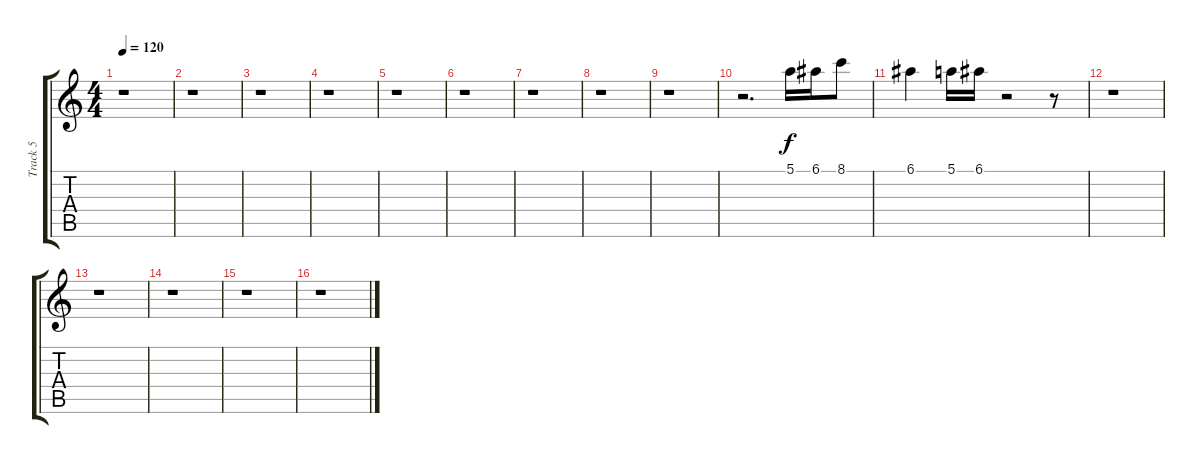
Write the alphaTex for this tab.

\track ("Track 5" "Track 5") {instrument acousticguitarnylon}
\staff {score tabs}
\tuning (E4 B3 G3 D3 A2 E2) {hide}
\ts (4 4)
\tempo 120
\clef g2
\ks c
r.1{dy f} |
r.1 |
r.1 |
r.1 |
r.1 |
r.1 |
r.1 |
r.1 |
r.1 |
r.2{d} 5.1.16 6.1.16 8.1.8 |
6.1.4 5.1.16 6.1.16 r.2 r.8 |
r.1 |
r.1 |
r.1 |
r.1 |
r.1
